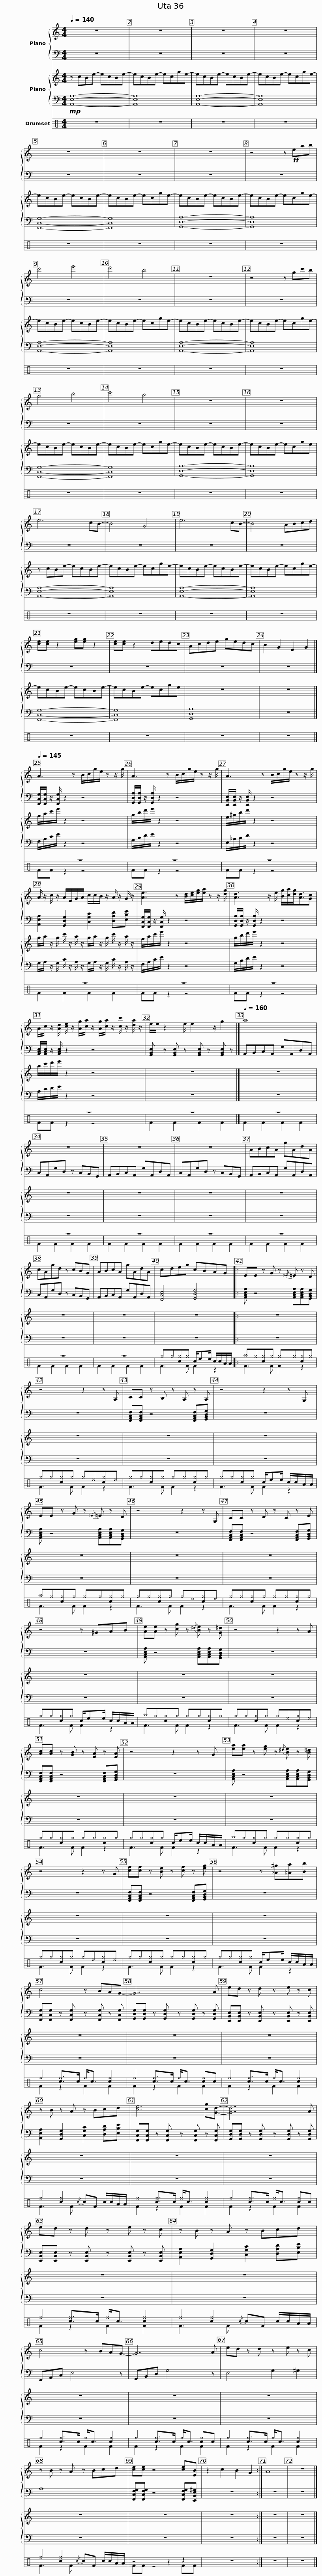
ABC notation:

X:1
%%score { 1 | 2 } { 3 | 4 } ( 5 6 )
L:1/8
Q:1/4=140
M:4/4
I:linebreak $
K:C
V:1 treble
V:2 bass
V:3 treble
V:4 bass
V:5 perc
K:none
V:6 perc
K:none
V:1
 z8 | z8 | z8 | z8 | z8 |$ %5
 z8 | z8 | z4 z!ff! eab | c'4 e'4 | d'4 b4 |$ %10
 z8 | z4 z gc'b | g4 b4 | c'4 a4 | z8 |$ %15
 z8 | e6 cB- | B4 G4 | e6 cB- | B4 ABcd |$ %20
 [ce][ce] z2 [eg][eg] z2 | [ce][ce] z2 dedc | Acde gedc | B2 G2 E2 G2 |]$[Q:1/4=145] A3 z B/c/g/e/ z z/ g/ | %25
 A3 z B/c/g/e/ z z/ g/ | A3 z B/c/g/e/ z z/ g/ |$ A/ z/ c/ z/ A/E/G/A/ c/c/B/ z/ A/ z/ G/ z/ | [Ae]3 z [Bd]/[ce]/[eg]/[ea]/ z z/ [dg]/ |$ [Ad]3 z/ e/ [Bg]/[ca]/[dg]<[Ad][Gc] | %30
 A/c/ z/ [Ad]/ [ce]/ z/ [Ag]/[ca]/ z/ [Ag]/[ca]/ z/ [cc']/ z/ [da]/ z/ |$ e/e/ z2 e/ e2 z/ g2 |][Q:1/4=160] a8 | z8 | z8 |$ %35
 z8 | ABcA gAdA | cAgd z cBG | ABcA gAdA |$ cdeg cBAG |: %40
 EE z G z{/_E} =E z D | z4 z2 z A, | CC z B, z A, z A, |$ z4 z2 z G, | EE z G z{/_E} =E z D | %45
 z4 z2 z G, | CC z D z C z E |$ z4 z ^GAB | [Ae][Ae] z [cg] z{/^d} [Be] z [G=d] | z4 z2 z A | %50
 [Ac][Ac] z [GB] z [EA] z [EA] |$ z4 z2 z G | [ea][ea] z [eg] z{/^d} [Be] z [B=d] | z4 z2 z G | [cf][cf] z [Be] z [cf] z [eg] |$ %55
 z4 z [_A^g][=Aa][Bb] | c4 z BAG- | G7 A |$ ed z d z e z c | z B z A z Bcd | %60
 [ce]6 [cg][Gd]- | [Gd]7 A |$ ed z d z e z c | z B z A z Bcd | c4 z BAG- | %65
 G7 A |$ ed z d z e z c | z B z A z Bcd | [ce][ce] z4 [ce][EB] | z2 c2 B2 G2 :| %70
 A8 | z8 |] %72
V:2
 z8 | z8 | z8 | z8 | z8 |$ %5
 z8 | z8 | z8 | z8 | z8 |$ %10
 z8 | z8 | z8 | z8 | z8 |$ %15
 z8 | z8 | z8 | z8 | z8 |$ %20
 z8 | z8 | z8 | z8 |]$ [F,,C,G,]/[F,,C,G,]/ z/ [F,,C,G,]/ z2 z4 | %25
 [G,,D,A,]/[G,,D,A,]/ z/ [G,,D,A,]/ z2 z4 | [E,,B,,E,]/[E,,B,,E,]/ z/ [E,,B,,E,]/ z2 z4 |$ [A,,E,A,]2 [G,,D,G,]2 [C,G,C]2 [D,A,D][E,B,E] | [F,,C,G,]/[F,,C,G,]/ z/ [F,,C,G,]/ z2 z4 |$ [G,,D,A,]/[G,,D,A,]/ z/ [G,,D,A,]/ z2 z4 | %30
 [A,,C,E,]/[A,,C,E,]/ z/ [A,,C,E,]/ z2 z4 |$ [G,,B,,E,] z [G,,B,,E,] z [G,,B,,E,] z [G,,B,,E,] z |] A,,B,,C,A,, G,A,,D,A,, | C,A,,G,D, z C,B,,G,, | A,,B,,C,A,, G,A,,D,A,, |$ %35
 C,A,,G,D, z C,B,,G,, | A,,B,,C,A,, G,A,,D,A,, | C,A,,G,D, z C,B,,G,, | A,,B,,C,A,, G,A,,D,A,, |$ [F,,C,E,]4 [G,,D,G,]4 |: %40
 [A,,C,E,A,] z4 [A,,C,E,A,][A,,C,E,A,][G,,B,,D,G,] | z8 | [F,,A,,C,F,][F,,A,,C,F,] z4 [F,,A,,C,F,][G,,B,,D,G,] |$ z8 | [A,,C,E,A,] z4 [A,,C,E,A,][A,,C,E,A,][G,,B,,D,G,] | %45
 z8 | [F,,A,,C,F,][F,,A,,C,F,] z4 [F,,A,,C,F,][G,,B,,D,G,] |$ z8 | [A,,C,E,A,] z4 [A,,C,E,A,][A,,C,E,A,][G,,B,,D,G,] | z8 | %50
 [F,,A,,C,F,][F,,A,,C,F,] z4 [F,,A,,C,F,][G,,B,,D,G,] |$ z8 | [A,,C,E,A,] z4 [A,,C,E,A,][A,,C,E,A,][G,,B,,D,G,] | z8 | [F,,A,,C,F,][F,,A,,C,F,] z4 [F,,A,,C,F,][G,,B,,D,G,] |$ %55
 z8 | [F,,C,G,][F,,C,G,] z [F,,C,G,] z [F,,C,G,] z [F,,C,G,] | [G,,D,G,][G,,D,G,] z [G,,D,G,] z [G,,D,G,] z [G,,D,G,] |$ [E,,B,,E,][E,,B,,E,] z [E,,B,,E,] z [E,,B,,E,] z [E,,B,,E,] | [A,,E,A,]2 [G,,D,G,]2 [C,G,C]2 [D,A,D][E,B,E] | %60
 [F,,C,G,][F,,C,G,] z [F,,C,G,] z [F,,C,G,] z [F,,C,G,] | [G,,D,G,][G,,D,G,] z [G,,D,G,] z [G,,D,G,] z [G,,D,G,] |$ [E,,B,,E,][E,,B,,E,] z [E,,B,,E,] z [E,,B,,E,] z [E,,B,,E,] | [A,,E,A,]2 [G,,D,G,]2 [C,G,C]2 [D,A,D][E,B,E] | F,,A,,C, E,4 z | %65
 G,,B,,D, G,4 z |$ E,4 G,2 ^G,2 | A,8 | [F,,C,F,G,][F,,C,F,G,] z4 [F,,C,F,G,][E,,B,,E,^G,] | z8 :| %70
 z8 | z8 |] %72
V:3
 z cBe- ecBe- | ecBe- ecge- | ecBe- ecBe- | ecBe- ecge- | ecBe- ecBe- |$ %5
 ecBe- ecge- | ecBe- ecBe- | ecBe- ecge- | ecBe- ecBe- | ecBe- ecge- |$ %10
 ecBe- ecBe- | ecBe- ecge- | ecBe- ecBe- | ecBe- ecge- | ecBe- ecBe- |$ %15
 ecBe- ecge | z cBe- ecBe- | ecBe- ecge- | ecBe- ecBe- | ecBe- ecge- |$ %20
 ecBe- ecBe- | ecBe- ecge | z8 | z8 |]$ f/a/c'/e'/ z2 z4 | %25
 g/b/d'/e'/ z2 z4 | e/^g/b/d'/ z2 z4 |$ g/a/ z/ g/ c'/ z/ a/ z/ g/a/ z/ g/ c'/ z/ a/ z/ | f/a/c'/e'/ z2 z4 |$ g/b/d'/e'/ z2 z4 | %30
 a/c'/d'/e'/ z2 z4 |$ z8 |] z8 | z8 | z8 |$ %35
 z8 | z8 | z8 | z8 |$ z8 |: %40
 z8 | z8 | z8 |$ z8 | z8 | %45
 z8 | z8 |$ z8 | z8 | z8 | %50
 z8 |$ z8 | z8 | z8 | z8 |$ %55
 z8 | z8 | z8 |$ z8 | z8 | %60
 z8 | z8 |$ z8 | z8 | z8 | %65
 z8 |$ z8 | z8 | z8 | z8 :| %70
 z8 | z8 |] %72
V:4
!mp! [A,,E,A,]8- | [A,,E,A,]8 | [A,,E,A,]8- | [A,,E,A,]8 | [F,,C,G,]8- |$ %5
 [F,,C,G,]8 | [G,,D,A,]8- | [G,,D,A,]8 | [A,,E,A,]8- | [A,,E,A,]8 |$ %10
 [A,,E,A,]8- | [A,,E,A,]8 | [F,,C,G,]8- | [F,,C,G,]8 | [G,,D,A,]8- |$ %15
 [G,,D,A,]8 | [A,,E,A,]8- | [A,,E,A,]8 | [A,,E,A,]8- | [A,,E,A,]8 |$ %20
 [F,,C,G,]8- | [F,,C,G,]8 | [G,,D,A,]8 | z8 |]$ F,/A,/C/E/ z2 z4 | %25
 G,/B,/D/E/ z2 z4 | E,/_A,/B,/D/ z2 z4 |$ G,/A,/ z/ G,/ C/ z/ A,/ z/ G,/A,/ z/ G,/ C/ z/ A,/ z/ | F,/A,/C/E/ z2 z4 |$ G,/B,/D/E/ z2 z4 | %30
 A,/C/D/E/ z2 z4 |$ z8 |] z8 | z8 | z8 |$ %35
 z8 | z8 | z8 | z8 |$ z8 |: %40
 z8 | z8 | z8 |$ z8 | z8 | %45
 z8 | z8 |$ z8 | z8 | z8 | %50
 z8 |$ z8 | z8 | z8 | z8 |$ %55
 z8 | z8 | z8 |$ z8 | z8 | %60
 z8 | z8 |$ z8 | z8 | z8 | %65
 z8 |$ z8 | z8 | z8 | z8 :| %70
 z8 | z8 |] %72
V:5
 z8 | z8 | z8 | z8 | z8 |$ %5
 z8 | z8 | z8 | z8 | z8 |$ %10
 z8 | z8 | z8 | z8 | z8 |$ %15
 z8 | z8 | z8 | z8 | z8 |$ %20
 z8 | z8 | z8 | z8 |]$ z8 | %25
 z8 | z8 |$ z8 | z8 |$ z8 | %30
 z8 |$ z8 |] z8 | z8 | z8 |$ %35
 z8 | z8 | z8 | z8 |$ ^g^g[c^g]^g c/ee/ c/c/A/A/ |: %40
 ^a^g[c^g]^g ^g^g[c^g]^g | ^g^g[c^g]^g ^g^e[c^g]^e | ^g^g[c^g]^g ^g^g[c^g]^g |$ ^g^g[c^g]^g c/ee/ c/c/A/A/ | ^a^g[c^g]^g ^g^g[c^g]^g | %45
 ^g^g[c^g]^g ^g^e[c^g]^e | ^g^g[c^g]^g ^g^g[c^g]^g |$ ^g^g[c^g]^g c/ee/ c/c/A/A/ | ^a^g[c^g]^g ^g^g[c^g]^g | ^g^g[c^g]^g ^g^e[c^g]^e | %50
 ^g^g[c^g]^g ^g^g[c^g]^g |$ ^g^g[c^g]^g c/ee/ c/c/A/A/ | ^a^g[c^g]^g ^g^g[c^g]^g | ^g^g[c^g]^g ^g^e[c^g]^e | ^g^g[c^g]^g ^g^g[c^g]^g |$ %55
 ^g^g[c^g]^g c/ee/ c/c/A/A/ | ^f2 [c^f]>c ^f<c [c^f]2 | ^f2 [c^f]>c ^f<c [c^f]c |$ ^f2 [c^f]>c ^f<c [c^f]2 | ^f2 [c^f]2{/c} cF c/c/A/A/ | %60
 ^f2 [c^f]>c ^f<c [c^f]2 | ^f2 [c^f]>c ^f<c [c^f]c |$ ^f2 [c^f]>c ^f<c [c^f]2 | ^f2 [c^f]2{/c} cF c/c/A/A/ | ^f2 [c^f]>c ^f<c [c^f]2 | %65
 ^f2 [c^f]>c ^f<c [c^f]c |$ ^f2 [c^f]>c ^f<c [c^f]2 | ^f2 [c^f]2{/c} cF c/c/A/A/ | z4 z2 z2 | z8 :| %70
 z8 | z8 |] %72
V:6
 x8 | x8 | x8 | x8 | x8 |$ %5
 x8 | x8 | x8 | x8 | x8 |$ %10
 x8 | x8 | x8 | x8 | x8 |$ %15
 x8 | x8 | x8 | x8 | x8 |$ %20
 x8 | x8 | x8 | x8 |]$ FF z2 z4 | %25
 FF z2 z4 | FF z2 z4 |$ F2 F2 F2 F2 | FF z2 z4 |$ FF z2 z4 | %30
 FF z2 z4 |$ F2 F2 F2 F2 |] F2 F2 F2 F2 | F2 F2 F2 F2 | F2 F2 F2 F2 |$ %35
 F2 F2 F2 F2 | F2 F2 F2 F2 | F2 F2 F2 F2 | F2 F2 F2 F2 |$ F3 F F2 z2 |: %40
 F3 F F2 z2 | F3 F F2 z2 | F3 F F2 z2 |$ F3 F F2 z2 | F3 F F2 z2 | %45
 F3 F F2 z2 | F3 F F2 z2 |$ F3 F F2 z2 | F3 F F2 z2 | F3 F F2 z2 | %50
 F3 F F2 z2 |$ F3 F F2 z2 | F3 F F2 z2 | F3 F F2 z2 | F3 F F2 z2 |$ %55
 F3 F F2 z2 | F2 z2 F2 F2 | F2 z2 F2 F2 |$ F2 z2 F2 F2 | F3 F x4 | %60
 F2 z2 F2 F2 | F2 z2 F2 F2 |$ F2 z2 F2 F2 | F3 F x4 | F2 z2 F2 F2 | %65
 F2 z2 F2 F2 |$ F2 z2 F2 F2 | F3 F x4 | FF z4 FF | x8 :| %70
 x8 | x8 |] %72
